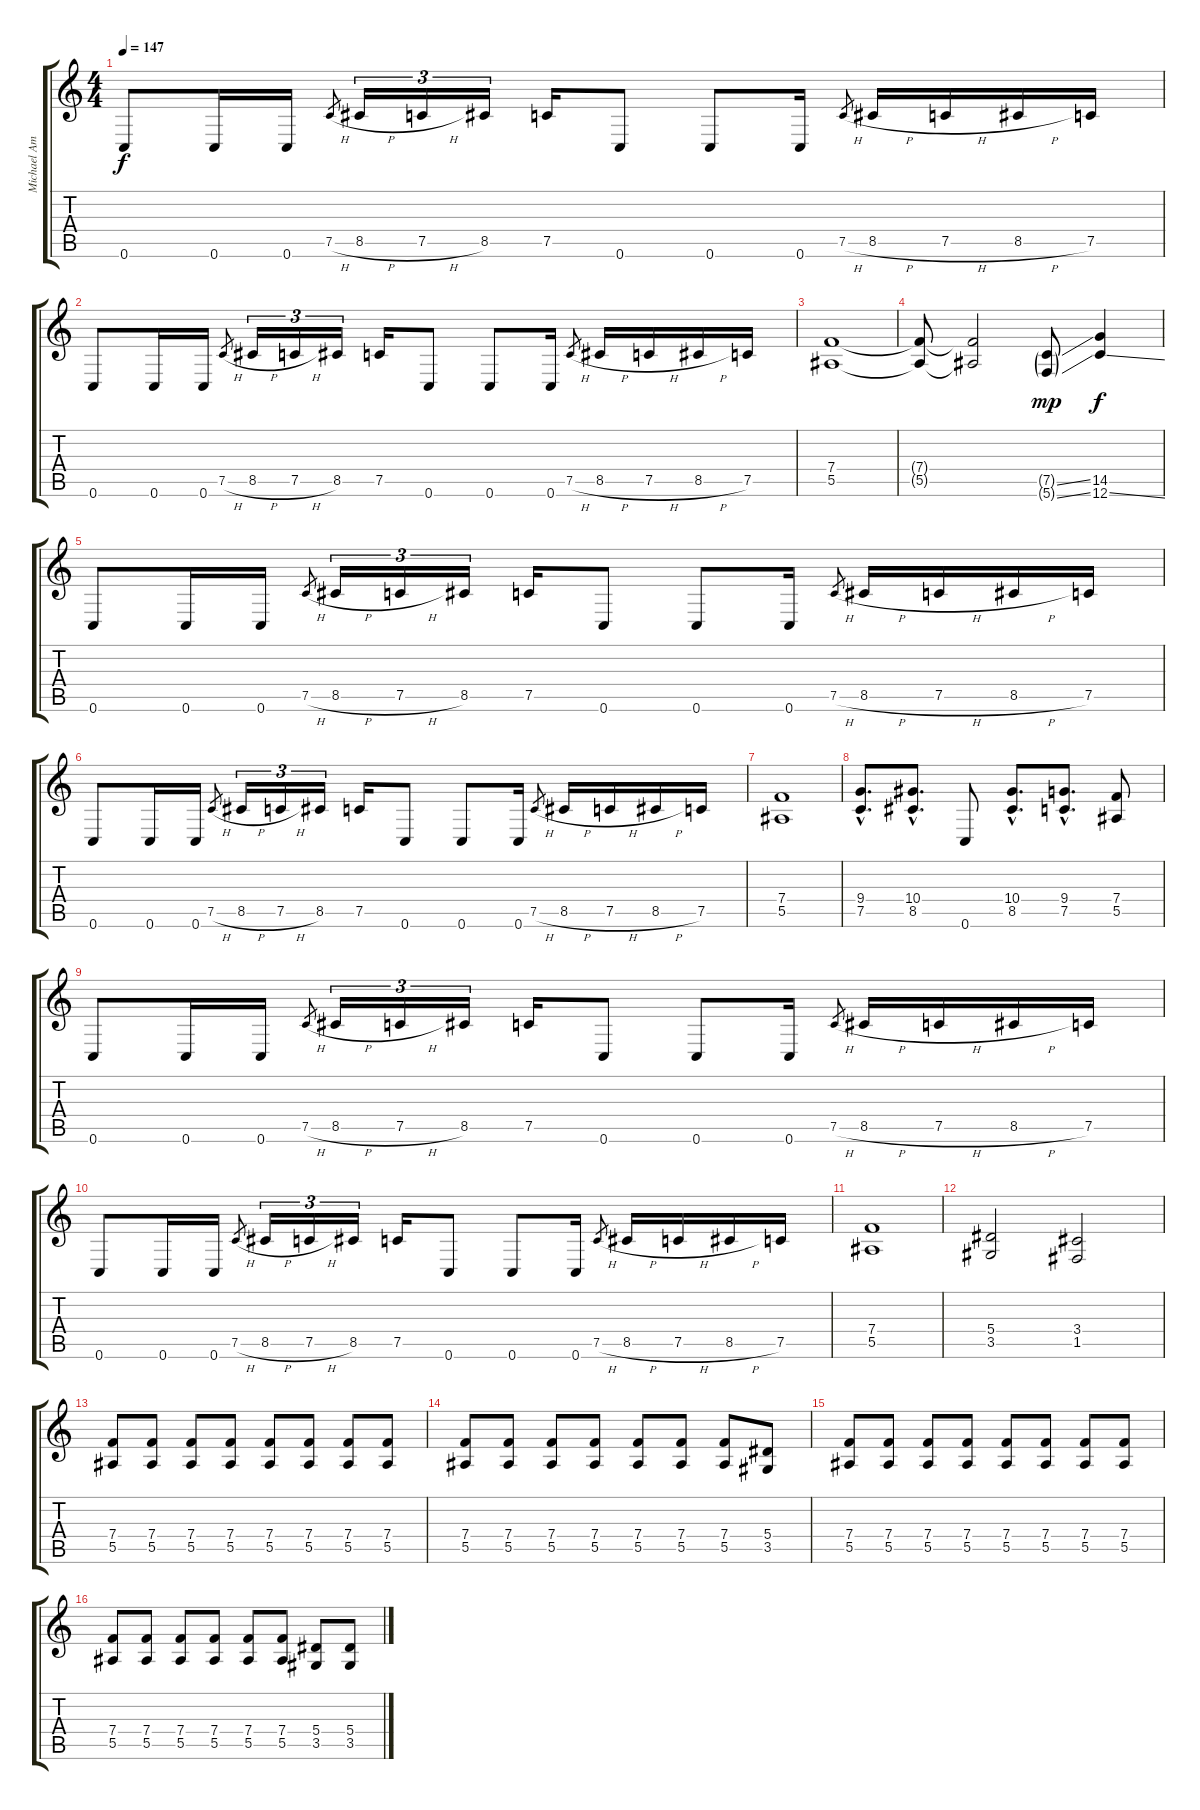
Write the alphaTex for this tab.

\track ("Michael Amott" "Michael Am") {instrument distortionguitar}
\staff {score tabs}
\tuning (C4 G3 Eb3 Bb2 F2 C2) {hide}
\ts (4 4)
\tempo 147
\clef g2
\ks c
0.6.8{dy f} 0.6.16 0.6.16 7.5{h}.8{gr} 8.5{h}.16{tu (3 2)} 7.5{h}.16{tu (3 2)} 8.5.16{tu (3 2)} 7.5.16 0.6.8 0.6.8 0.6.16 7.5{h}.8{gr} 8.5{h}.16 7.5{h}.16 8.5{h}.16 7.5.16 |
0.6.8 0.6.16 0.6.16 7.5{h}.8{gr} 8.5{h}.16{tu (3 2)} 7.5{h}.16{tu (3 2)} 8.5.16{tu (3 2)} 7.5.16 0.6.8 0.6.8 0.6.16 7.5{h}.8{gr} 8.5{h}.16 7.5{h}.16 8.5{h}.16 7.5.16 |
(7.4 5.5).1 |
(7.4{t} 5.5{t}).8 (7.4{t} 5.5{t}).2 (7.5{ss g} 5.6{ss g}).8{dy mp} (14.5 12.6{ss}).4{dy f} |
0.6.8 0.6.16 0.6.16 7.5{h}.8{gr} 8.5{h}.16{tu (3 2)} 7.5{h}.16{tu (3 2)} 8.5.16{tu (3 2)} 7.5.16 0.6.8 0.6.8 0.6.16 7.5{h}.8{gr} 8.5{h}.16 7.5{h}.16 8.5{h}.16 7.5.16 |
0.6.8 0.6.16 0.6.16 7.5{h}.8{gr} 8.5{h}.16{tu (3 2)} 7.5{h}.16{tu (3 2)} 8.5.16{tu (3 2)} 7.5.16 0.6.8 0.6.8 0.6.16 7.5{h}.8{gr} 8.5{h}.16 7.5{h}.16 8.5{h}.16 7.5.16 |
(7.4 5.5).1 |
(9.4{hac} 7.5{hac}).8{d} (10.4{hac} 8.5{hac}).8{d} 0.6.8 (10.4{hac} 8.5{hac}).8{d} (9.4{hac} 7.5{hac}).8{d} (7.4 5.5).8 |
0.6.8{instrument distortionguitar} 0.6.16 0.6.16 7.5{h}.8{gr} 8.5{h}.16{tu (3 2)} 7.5{h}.16{tu (3 2)} 8.5.16{tu (3 2)} 7.5.16 0.6.8 0.6.8 0.6.16 7.5{h}.8{gr} 8.5{h}.16 7.5{h}.16 8.5{h}.16 7.5.16 |
0.6.8 0.6.16 0.6.16 7.5{h}.8{gr} 8.5{h}.16{tu (3 2)} 7.5{h}.16{tu (3 2)} 8.5.16{tu (3 2)} 7.5.16 0.6.8 0.6.8 0.6.16 7.5{h}.8{gr} 8.5{h}.16 7.5{h}.16 8.5{h}.16 7.5.16 |
(7.4 5.5).1 |
(5.4 3.5).2 (3.4 1.5).2 |
(7.4 5.5).8 (7.4 5.5).8 (7.4 5.5).8 (7.4 5.5).8 (7.4 5.5).8 (7.4 5.5).8 (7.4 5.5).8 (7.4 5.5).8 |
(7.4 5.5).8 (7.4 5.5).8 (7.4 5.5).8 (7.4 5.5).8 (7.4 5.5).8 (7.4 5.5).8 (7.4 5.5).8 (5.4 3.5).8 |
(7.4 5.5).8 (7.4 5.5).8 (7.4 5.5).8 (7.4 5.5).8 (7.4 5.5).8 (7.4 5.5).8 (7.4 5.5).8 (7.4 5.5).8 |
(7.4 5.5).8 (7.4 5.5).8 (7.4 5.5).8 (7.4 5.5).8 (7.4 5.5).8 (7.4 5.5).8 (5.4 3.5).8 (5.4 3.5).8
